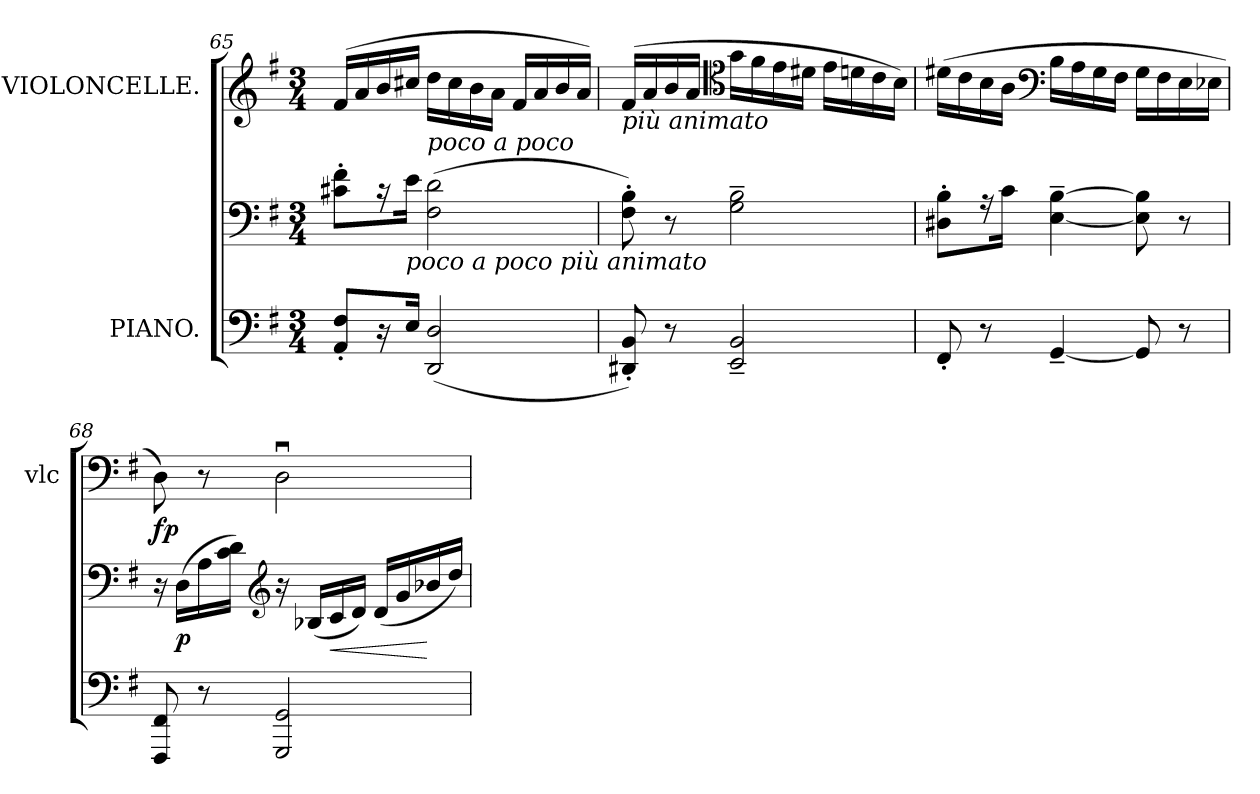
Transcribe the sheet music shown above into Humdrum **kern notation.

**kern	**kern	**dynam	**kern	**dynam
*part2	*part2	*part2	*part1	*part1
*staff3	*staff2	*staff2/3	*staff1	*staff1
*I"PIANO.	*	*	*I"VIOLONCELLE.	*
*	*	*	*I'vlc	*
*clefF4	*clefF4	*	*clefG2	*
*k[f#]	*k[f#]	*	*k[f#]	*
*M3/4	*M3/4	*	*M3/4	*
=65	=65	=65	=65	=65
8AA'/ 8F#'/L	8c#X'\ 8f#'\L	.	(16f#/LL	.
.	.	.	16a/	.
16r	16r	.	16b/	.
!	!LO:TX:b:i:t=poco a poco più animato	!	!	!
16E/Jk	16e\Jk	.	16cc#X/JJ	.
!	!	!	!LO:TX:b:i:t=poco a poco	!
(2DD/ 2D/	(2F#\ 2d\	.	16dd\LL	.
.	.	.	16cc#\	.
.	.	.	16b\	.
.	.	.	16a\JJ	.
.	.	.	16f#/LL	.
.	.	.	16a/	.
.	.	.	16b/	.
.	.	.	16a/JJ)	.
=66	=66	=66	=66	=66
!	!	!	!LO:TX:b:i:t=più animato	!
8DD#X'/ 8BB'/)	8F#'\ 8B'\)	.	(16f#/LL	.
.	.	.	16a/	.
8r	8r	.	16b/	.
.	.	.	16a/JJ	.
*	*	*	*clefC4	*
2EE~/ 2BB~/	2G~\ 2B~\	.	16g\LL	.
.	.	.	16f#\	.
.	.	.	16e\	.
.	.	.	16d#X\JJ	.
.	.	.	16e\LL	.
.	.	.	16dn\	.
.	.	.	16c\	.
.	.	.	16B\JJ)	.
=67	=67	=67	=67	=67
8FF#'/	8D#X'\ 8B'\L	.	(16d#X\LL	.
.	.	.	16c\	.
8r	16r	.	16B\	.
.	16c\Jk	.	16A\JJ	.
*	*	*	*clefF4	*
[4GG~/	[4E~\ [4B~\	.	16B\LL	.
.	.	.	16A\	.
.	.	.	16G\	.
.	.	.	16F#\JJ	.
8GG/]	8E]\ 8B]\	.	16G\LL	.
.	.	.	16F#\	.
8r	8r	.	16E\	.
.	.	.	16E-X\JJ	.
=68	=68	=68	=68	=68
8FFF#/ 8FF#/	16r	.	8D\)	fp
.	(16D\LL	p	.	.
8r	16A\	.	8r	.
.	16c\ 16d\JJ)	.	.	.
*	*clefG2	*	*	*
2GGG/ 2GG/	16r	.	2Du\	.
.	(16B-X/LL	.	.	.
.	16c/	<	.	.
.	16d/JJ)	.	.	.
.	(16d/LL	.	.	.
.	16g/	.	.	.
.	16b-X/	[	.	.
.	16dd/JJ)	.	.	.
=	=	=	=	=
*-	*-	*-	*-	*-
